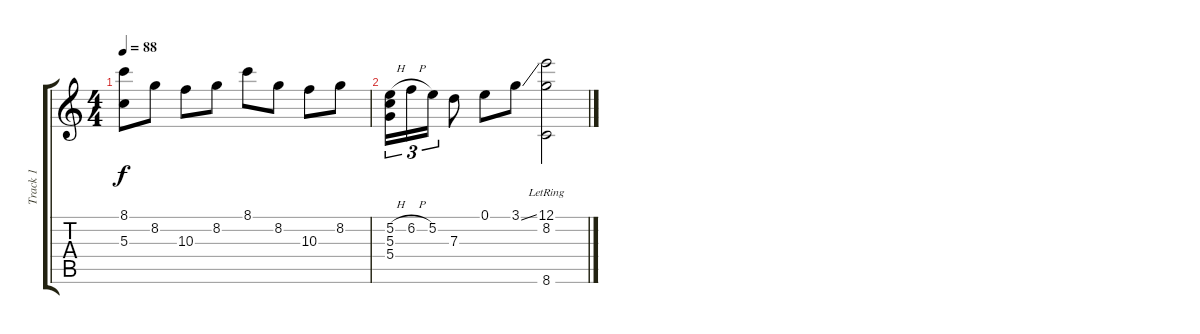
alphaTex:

\track ("Track 1" "Track 1") {instrument acousticguitarnylon}
\staff {score tabs}
\tuning (E4 B3 G3 D3 A2 E2) {hide}
\ts (4 4)
\tempo 88
\clef g2
\ks c
(8.1 5.3).8{dy f} 8.2.8 10.3.8 8.2.8 8.1.8 8.2.8 10.3.8 8.2.8 |
(5.2{h} 5.3 5.4).16{tu (3 2)} 6.2{h}.16{tu (3 2)} 5.2.16{tu (3 2)} 7.3.8 0.1.8 3.1{ss}.8 (12.1{lr} 8.2{lr} 8.6{lr}).2
